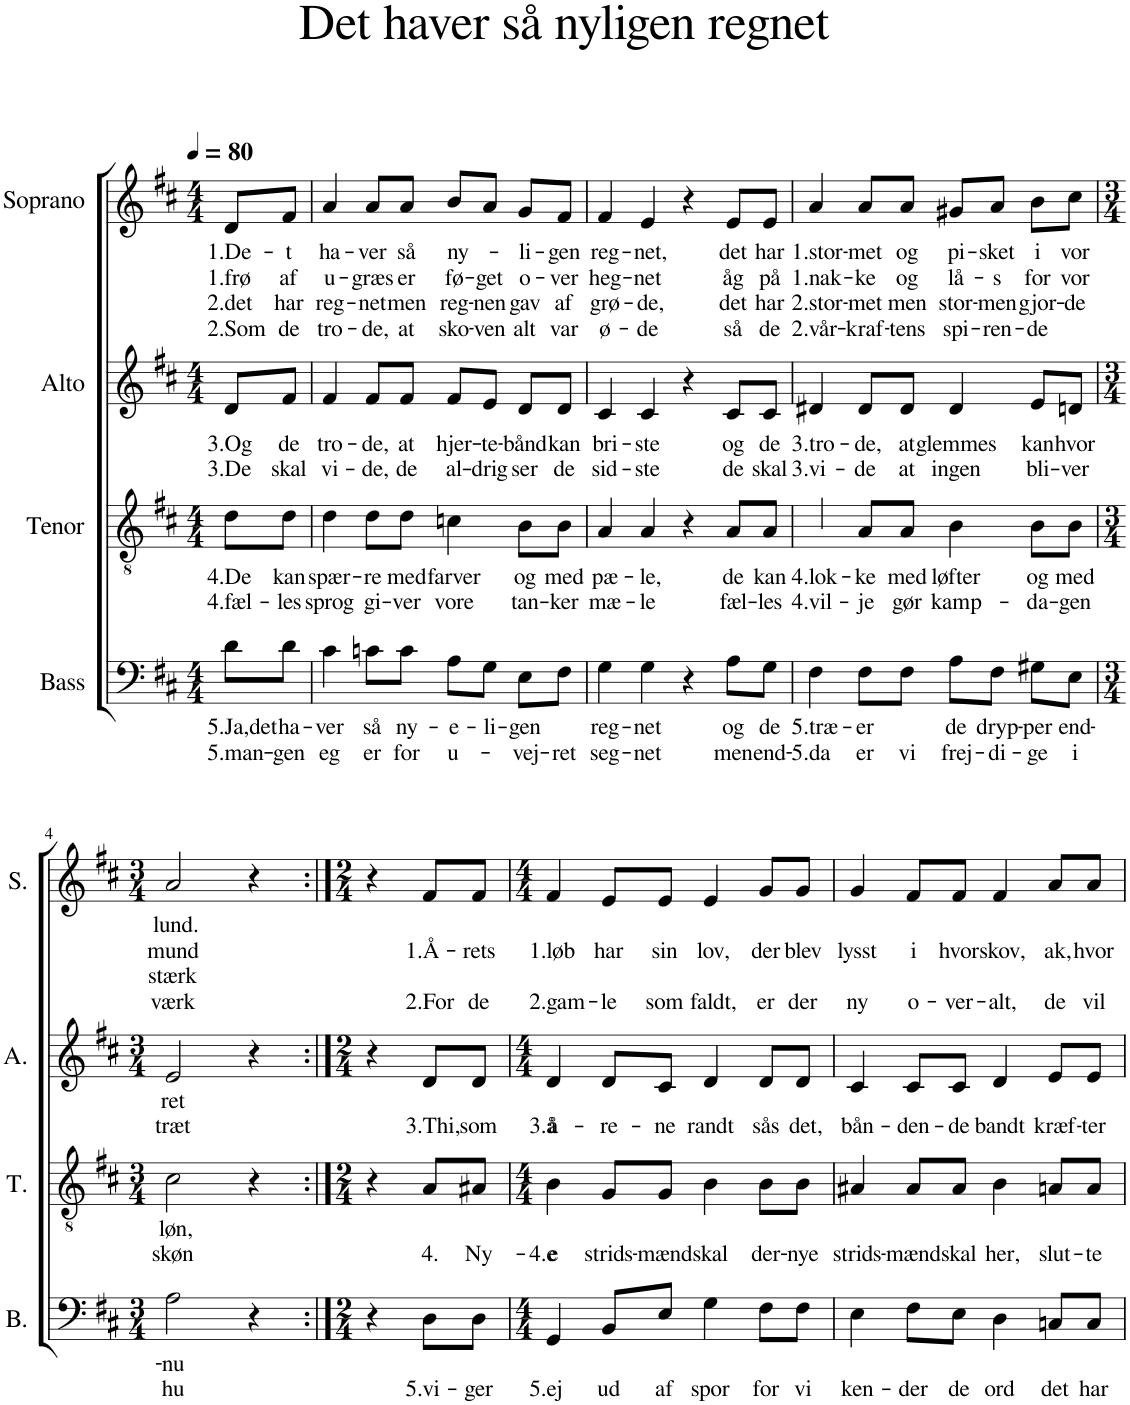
**kern	**text	**text	**kern	**text	**text	**kern	**text	**text	**kern	**text	**text	**text	**text
*part4	*part4	*part4	*part3	*part3	*part3	*part2	*part2	*part2	*part1	*part1	*part1	*part1	*part1
*staff4	*staff4	*staff4	*staff3	*staff3	*staff3	*staff2	*staff2	*staff2	*staff1	*staff1	*staff1	*staff1	*staff1
*I"Bass	*	*	*I"Tenor	*	*	*I"Alto	*	*	*I"Soprano	*	*	*	*
*I'B.	*	*	*I'T.	*	*	*I'A.	*	*	*I'S.	*	*	*	*
*clefF4	*	*	*clefGv2	*	*	*clefG2	*	*	*clefG2	*	*	*	*
*k[f#c#]	*	*	*k[f#c#]	*	*	*k[f#c#]	*	*	*k[f#c#]	*	*	*	*
*M4/4	*	*	*M4/4	*	*	*M4/4	*	*	*M4/4	*	*	*	*
*MM80	*	*	*MM80	*	*	*MM80	*	*	*MM80	*	*	*	*
=	=	=	=	=	=	=	=	=	=	=	=	=	=
!	!LO:LY:b	!LO:LY:b	!	!LO:LY:b	!LO:LY:b	!	!LO:LY:b	!LO:LY:b	!	!LO:LY:b	!LO:LY:b	!LO:LY:b	!LO:LY:b
8d\L	5.Ja,det	5.man-	8d\L	4.De	4.fæl-	8d/L	3.Og	3.De	8d/L	1.De-	1.frø	2.det	2.Som
!	!LO:LY:b	!LO:LY:b	!	!LO:LY:b	!LO:LY:b	!	!LO:LY:b	!LO:LY:b	!	!LO:LY:b	!LO:LY:b	!LO:LY:b	!LO:LY:b
8d\J	ha-	-gen	8d\J	kan	-les	8f#/J	de	skal	8f#/J	-t	af	har	de
=1	=1	=1	=1	=1	=1	=1	=1	=1	=1	=1	=1	=1	=1
!	!LO:LY:b	!LO:LY:b	!	!LO:LY:b	!LO:LY:b	!	!LO:LY:b	!LO:LY:b	!	!LO:LY:b	!LO:LY:b	!LO:LY:b	!LO:LY:b
4c#\	-ver	eg	4d\	spær-	sprog	4f#/	tro-	vi-	4a/	ha-	u-	reg-	tro-
!	!LO:LY:b	!LO:LY:b	!	!LO:LY:b	!LO:LY:b	!	!LO:LY:b	!LO:LY:b	!	!LO:LY:b	!LO:LY:b	!LO:LY:b	!LO:LY:b
8cn\L	så	er	8d\L	-re	gi-	8f#/L	-de,	-de,	8a/L	-ver	-græs	-net	-de,
!	!LO:LY:b	!LO:LY:b	!	!LO:LY:b	!LO:LY:b	!	!LO:LY:b	!LO:LY:b	!	!LO:LY:b	!LO:LY:b	!LO:LY:b	!LO:LY:b
8c\J	ny-	for	8d\J	med	-ver	8f#/J	at	de	8a/J	så	er	men	at
!	!LO:LY:b	!LO:LY:b	!	!LO:LY:b	!LO:LY:b	!	!LO:LY:b	!LO:LY:b	!	!LO:LY:b	!LO:LY:b	!LO:LY:b	!LO:LY:b
8A\L	-e-	u-	4cn\	farver	vore	8f#/L	hjer-	al-	8b/L	ny-	fø-	reg-	sko-
!	!LO:LY:b	!	!	!	!	!	!LO:LY:b	!LO:LY:b	!	!	!LO:LY:b	!LO:LY:b	!LO:LY:b
8G\J	-li-	.	.	.	.	8e/J	-te-	-drig	8a/J	.	-get	-nen	-ven
!	!LO:LY:b	!LO:LY:b	!	!LO:LY:b	!LO:LY:b	!	!LO:LY:b	!LO:LY:b	!	!LO:LY:b	!LO:LY:b	!LO:LY:b	!LO:LY:b
8E\L	-gen	-vej-	8B\L	og	tan-	8d/L	-bånd	ser	8g/L	-li-	o-	gav	alt
!	!	!LO:LY:b	!	!LO:LY:b	!LO:LY:b	!	!LO:LY:b	!LO:LY:b	!	!LO:LY:b	!LO:LY:b	!LO:LY:b	!LO:LY:b
8F#\J	.	-ret	8B\J	med	-ker	8d/J	kan	de	8f#/J	-gen	-ver	af	var
=2	=2	=2	=2	=2	=2	=2	=2	=2	=2	=2	=2	=2	=2
!	!LO:LY:b	!LO:LY:b	!	!LO:LY:b	!LO:LY:b	!	!LO:LY:b	!LO:LY:b	!	!LO:LY:b	!LO:LY:b	!LO:LY:b	!LO:LY:b
4G\	reg-	seg-	4A/	pæ-	mæ-	4c#/	bri-	sid-	4f#/	reg-	heg-	grø-	ø-
!	!LO:LY:b	!LO:LY:b	!	!LO:LY:b	!LO:LY:b	!	!LO:LY:b	!LO:LY:b	!	!LO:LY:b	!LO:LY:b	!LO:LY:b	!LO:LY:b
4G\	-net	-net	4A/	-le,	-le	4c#/	-ste	-ste	4e/	-net,	-net	-de,	-de
4r	.	.	4r	.	.	4r	.	.	4r	.	.	.	.
!	!LO:LY:b	!LO:LY:b	!	!LO:LY:b	!LO:LY:b	!	!LO:LY:b	!LO:LY:b	!	!LO:LY:b	!LO:LY:b	!LO:LY:b	!LO:LY:b
8A\L	og	men	8A/L	de	fæl-	8c#/L	og	de	8e/L	det	åg	det	så
!	!LO:LY:b	!LO:LY:b	!	!LO:LY:b	!LO:LY:b	!	!LO:LY:b	!LO:LY:b	!	!LO:LY:b	!LO:LY:b	!LO:LY:b	!LO:LY:b
8G\J	de	end-	8A/J	kan	-les	8c#/J	de	skal	8e/J	har	på	har	de
=3	=3	=3	=3	=3	=3	=3	=3	=3	=3	=3	=3	=3	=3
!	!LO:LY:b	!LO:LY:b	!	!LO:LY:b	!LO:LY:b	!	!LO:LY:b	!LO:LY:b	!	!LO:LY:b	!LO:LY:b	!LO:LY:b	!LO:LY:b
4F#\	5.træ-	-5.da	4A/	4.lok-	4.vil-	4d#X/	3.tro-	3.vi-	4a/	1.stor-	1.nak-	2.stor-	2.vår-
!	!LO:LY:b	!LO:LY:b	!	!LO:LY:b	!LO:LY:b	!	!LO:LY:b	!LO:LY:b	!	!LO:LY:b	!LO:LY:b	!LO:LY:b	!LO:LY:b
8F#\L	-er	er	8A/L	-ke	-je	8d#/L	-de,	-de	8a/L	-met	-ke	-met	-kraf-
!	!	!LO:LY:b	!	!LO:LY:b	!LO:LY:b	!	!LO:LY:b	!LO:LY:b	!	!LO:LY:b	!LO:LY:b	!LO:LY:b	!LO:LY:b
8F#\J	.	vi	8A/J	med	gør	8d#/J	at	at	8a/J	og	og	men	-tens
!	!LO:LY:b	!LO:LY:b	!	!LO:LY:b	!LO:LY:b	!	!LO:LY:b	!LO:LY:b	!	!LO:LY:b	!LO:LY:b	!LO:LY:b	!LO:LY:b
8A\L	de	frej-	4B\	løfter	kamp-	4d#/	glemmes	ingen	8g#X/L	pi-	lå-	stor-	spi-
!	!LO:LY:b	!LO:LY:b	!	!	!	!	!	!	!	!LO:LY:b	!LO:LY:b	!LO:LY:b	!LO:LY:b
8F#\J	dryp-	-di-	.	.	.	.	.	.	8a/J	-sket	-s	-men	-ren-
!	!LO:LY:b	!LO:LY:b	!	!LO:LY:b	!LO:LY:b	!	!LO:LY:b	!LO:LY:b	!	!LO:LY:b	!LO:LY:b	!LO:LY:b	!LO:LY:b
8G#X\L	-per	-ge	8B\L	og	-da-	8e/L	kan	bli-	8b\L	i	for	gjor-	-de
!	!LO:LY:b	!LO:LY:b	!	!LO:LY:b	!LO:LY:b	!	!LO:LY:b	!LO:LY:b	!	!LO:LY:b	!LO:LY:b	!LO:LY:b	!
8E\J	end-	i	8B\J	med	-gen	8dn/J	hvor	-ver	8cc#\J	vor	vor	-de	.
!!LO:LB:g=z
=4	=4	=4	=4	=4	=4	=4	=4	=4	=4	=4	=4	=4	=4
*M3/4	*	*	*M3/4	*	*	*M3/4	*	*	*M3/4	*	*	*	*
!	!LO:LY:b	!LO:LY:b	!	!LO:LY:b	!LO:LY:b	!	!LO:LY:b	!LO:LY:b	!	!LO:LY:b	!LO:LY:b	!LO:LY:b	!LO:LY:b
2A\	-nu	hu	2c#\	løn,	skøn	2e/	ret	træt	2a/	lund.	mund	stærk	værk
4r	.	.	4r	.	.	4r	.	.	4r	.	.	.	.
=5:|!	=5:|!	=5:|!	=5:|!	=5:|!	=5:|!	=5:|!	=5:|!	=5:|!	=5:|!	=5:|!	=5:|!	=5:|!	=5:|!
*M2/4	*	*	*M2/4	*	*	*M2/4	*	*	*M2/4	*	*	*	*
4r	.	.	4r	.	.	4r	.	.	4r	.	.	.	.
!	!	!LO:LY:b	!	!	!LO:LY:b	!	!	!LO:LY:b	!	!	!LO:LY:b	!	!LO:LY:b
8D\L	.	5.vi-	8A/L	.	4.	8d/L	.	3.Thi,	8f#/L	.	1.Å-	.	2.For
!	!	!LO:LY:b	!	!	!LO:LY:b	!	!	!LO:LY:b	!	!	!LO:LY:b	!	!LO:LY:b
8D\J	.	-ger	8A#X/J	.	Ny-	8d/J	.	som	8f#/J	.	-rets	.	de
=6	=6	=6	=6	=6	=6	=6	=6	=6	=6	=6	=6	=6	=6
*M4/4	*	*	*M4/4	*	*	*M4/4	*	*	*M4/4	*	*	*	*
!	!	!LO:LY:b	!	!	!LO:LY:b	!	!	!LO:LY:b	!	!	!LO:LY:b	!	!LO:LY:b
4GG/	.	5.ej	4B\	.	4.e	4d/	.	3.å	4f#/	.	1.løb	.	2.gam-
!	!	!LO:LY:b	!	!	!LO:LY:b	!	!	!LO:LY:b	!	!	!LO:LY:b	!	!LO:LY:b
8BB/L	.	ud	8G/L	.	strids-	8d/L	.	-re-	8e/L	.	har	.	-le
!	!	!LO:LY:b	!	!	!LO:LY:b	!	!	!LO:LY:b	!	!	!LO:LY:b	!	!LO:LY:b
8E/J	.	af	8G/J	.	-mænd	8c#/J	.	-ne	8e/J	.	sin	.	som
!	!	!LO:LY:b	!	!	!LO:LY:b	!	!	!LO:LY:b	!	!	!LO:LY:b	!	!LO:LY:b
4G\	.	spor	4B\	.	skal	4d/	.	randt	4e/	.	lov,	.	faldt,
!	!	!LO:LY:b	!	!	!LO:LY:b	!	!	!LO:LY:b	!	!	!LO:LY:b	!	!LO:LY:b
8F#\L	.	for	8B\L	.	der-	8d/L	.	sås	8g/L	.	der	.	er
!	!	!LO:LY:b	!	!	!LO:LY:b	!	!	!LO:LY:b	!	!	!LO:LY:b	!	!LO:LY:b
8F#\J	.	vi	8B\J	.	-nye	8d/J	.	det,	8g/J	.	blev	.	der
=7	=7	=7	=7	=7	=7	=7	=7	=7	=7	=7	=7	=7	=7
!	!	!LO:LY:b	!	!	!LO:LY:b	!	!	!LO:LY:b	!	!	!LO:LY:b	!	!LO:LY:b
4E\	.	ken-	4A#X/	.	strids-	4c#/	.	bån-	4g/	.	lysst	.	ny
!	!	!LO:LY:b	!	!	!LO:LY:b	!	!	!LO:LY:b	!	!	!LO:LY:b	!	!LO:LY:b
8F#\L	.	-der	8A#/L	.	-mænd	8c#/L	.	-den-	8f#/L	.	i	.	o-
!	!	!LO:LY:b	!	!	!LO:LY:b	!	!	!LO:LY:b	!	!	!LO:LY:b	!	!LO:LY:b
8E\J	.	de	8A#/J	.	skal	8c#/J	.	-de	8f#/J	.	hvor	.	-ver-
!	!	!LO:LY:b	!	!	!LO:LY:b	!	!	!LO:LY:b	!	!	!LO:LY:b	!	!LO:LY:b
4D\	.	ord	4B\	.	her,	4d/	.	bandt	4f#/	.	skov,	.	-alt,
!	!	!LO:LY:b	!	!	!LO:LY:b	!	!	!LO:LY:b	!	!	!LO:LY:b	!	!LO:LY:b
8Cn/L	.	det	8An/L	.	slut-	8e/L	.	kræf-	8a/L	.	ak,	.	de
!	!	!LO:LY:b	!	!	!LO:LY:b	!	!	!LO:LY:b	!	!	!LO:LY:b	!	!LO:LY:b
8C/J	.	har	8A/J	.	-te	8e/J	.	-ter	8a/J	.	hvor	.	vil
=	=	=	=	=	=	=	=	=	=	=	=	=	=
*-	*-	*-	*-	*-	*-	*-	*-	*-	*-	*-	*-	*-	*-
